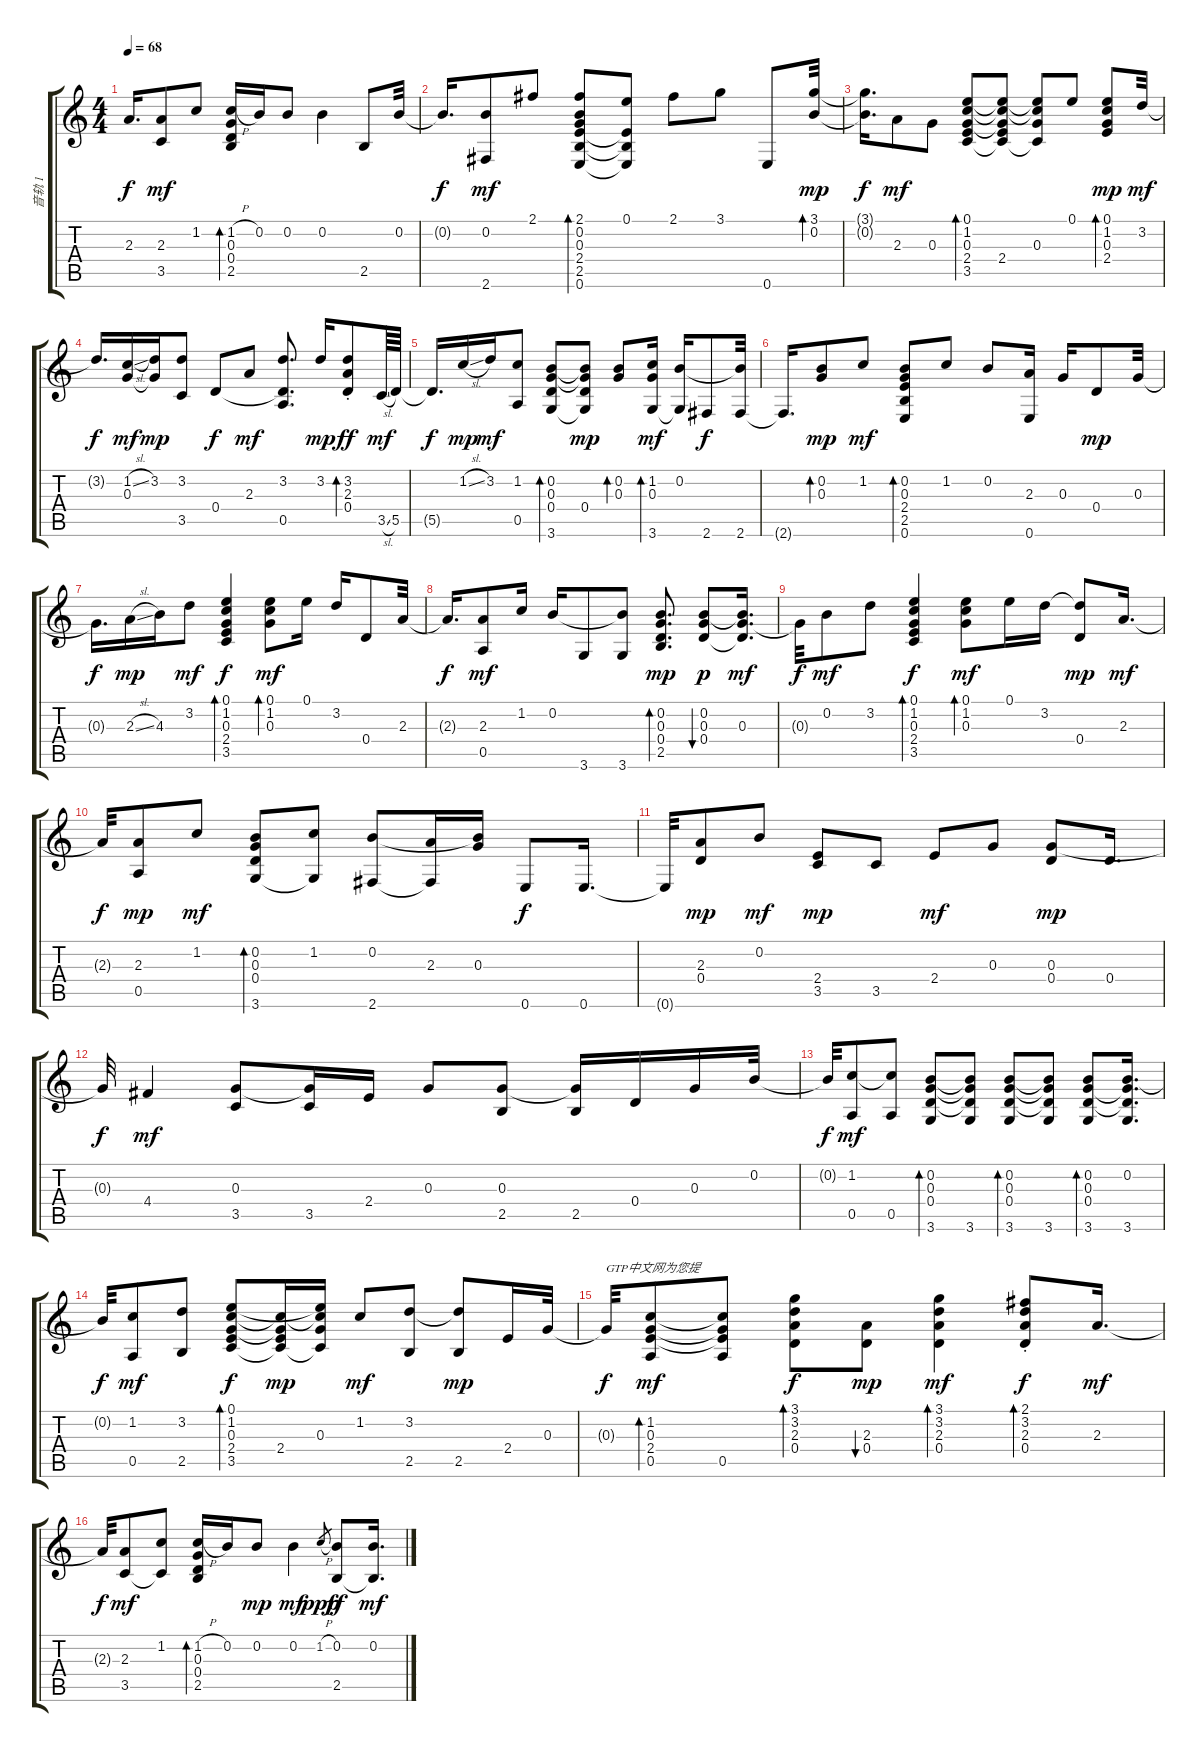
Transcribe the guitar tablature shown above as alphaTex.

\track ("音轨 1" "音轨 1") {instrument acousticguitarsteel}
\staff {score tabs}
\tuning (E4 B3 G3 D3 A2 E2) {hide}
\ts (4 4)
\tempo 68
\clef g2
\ks c
2.3{t}.16{d dy f} (2.3 3.5).8{dy mf} 1.2.8 (1.2{h} 0.3 0.4 2.5).16{bd 480} 0.2.16 0.2.8 0.2.4 2.5.8 0.2.32 |
0.2{t}.16{d dy f} (0.2 2.6).8{dy mf} 2.1.8 (2.1 0.2 0.3 2.4 2.5 0.6).8{bd 60} (0.1 2.4{t} 2.5{t} 0.6{t}).8 2.1.8 3.1.8 0.6.8 (3.1 0.2).32{bd 480 dy mp} |
(3.1{t} 0.2{t}).16{d dy f} 2.3.8{dy mf} 0.3.8 (0.1 1.2 0.3 2.4 3.5).8{bd 480} (0.1{t} 1.2{t} 0.3{t} 2.4 3.5{t}).8 (0.1{t} 1.2{t} 0.3 3.5{t}).8 0.1.8 (0.1 1.2 0.3 2.4).8{bd 120 dy mp} 3.2.32{dy mf} |
3.2{t}.16{d dy f} (1.2{sl} 0.3).16{dy mf} (3.2 0.3{t}).16{dy mp} (3.2 3.5).8 0.4.8{dy f} 2.3.8{dy mf} (3.2 0.4{t} 0.5).8{d} 3.2.16{dy mp} (3.2{st} 2.3{st} 0.4{st}).8{bd 30 dy ff} 3.5{sl}.64{dy mf} 5.5.64 |
5.5{t}.16{d dy f} 1.2{sl}.16{dy mp} 3.2.16{dy mf} (1.2 0.5).8 (0.2 0.3 0.4 3.6).8{bd 240} (0.2{t} 0.3{t} 0.4 3.6{t}).8{dy mp} (0.2 0.3).8{bd 480} (1.2 0.3 3.6).16{bd 240 dy mf} (0.2 3.6{t}).16 2.6.8{dy f} (0.2{t} 2.6).32 |
2.6{t}.16{d} (0.2 0.3).8{bd 480 dy mp} 1.2.8{dy mf} (0.2 0.3 2.4 2.5 0.6).8{bd 240} 1.2.8 0.2.8 (2.3 0.6).16 0.3.16 0.4.8{dy mp} 0.3.32 |
0.3{t}.16{d dy f} 2.3{sl}.16{dy mp} 4.3.16 3.2.8{dy mf} (0.1 1.2 0.3 2.4 3.5).4{bd 120 dy f} (0.1 1.2 0.3).8{bd 240 dy mf} 0.1.16 3.2.16 0.4.8 2.3.32 |
2.3{t}.16{d dy f} (2.3 0.5).8{dy mf} 1.2.16 0.2.16 3.6.8 (0.2{t} 3.6).8 (0.2 0.3 0.4 2.5).8{d bd 60 dy mp} (0.2 0.3 0.4).8{bu 60 dy p} (0.2{t} 0.3 0.4{t}).16{d dy mf} |
0.3{t}.32{dy f} 0.2.8{dy mf} 3.2.8 (0.1 1.2 0.3 2.4 3.5).4{bd 240 dy f} (0.1 1.2 0.3).8{bd 240 dy mf} 0.1.16 3.2.16 (3.2{t} 0.4).8{dy mp} 2.3.16{d dy mf} |
2.3{t}.32{dy f} (2.3 0.5).8{dy mp} 1.2.8{dy mf} (0.2 0.3 0.4 3.6).8{bd 240} (1.2 3.6{t}).8 (0.2 2.6).8 (2.3 2.6{t}).16 (0.2{t} 0.3).16 0.6.8{dy f} 0.6.16{d} |
0.6{t}.32 (2.3 0.4).8{dy mp} 0.2.8{dy mf} (2.4 3.5).8{dy mp} 3.5.8 2.4.8{dy mf} 0.3.8 (0.3 0.4).8{dy mp} 0.4.16{d} |
0.3{t}.32{dy f} 4.4.4{dy mf} (0.3 3.5).8 (0.3{t} 3.5).16 2.4.16 0.3.8 (0.3 2.5).8 (0.3{t} 2.5).16 0.4.16 0.3.16 0.2.32 |
0.2{t}.32{dy f} (1.2 0.5).8{dy mf} (1.2{t} 0.5).8 (0.2 0.3 0.4 3.6).8{bd 120} (0.2{t} 0.3{t} 0.4{t} 3.6).8 (0.2 0.3 0.4 3.6).8{bd 60} (0.2{t} 0.3{t} 0.4{t} 3.6).8 (0.2 0.3 0.4 3.6).8{bd 120} (0.2 0.3{t} 0.4{t} 3.6).16{d} |
0.2{t}.32{dy f} (1.2 0.5).8{dy mf} (3.2 2.5).8 (0.1 1.2 0.3 2.4 3.5).8{bd 120 dy f} (1.2{t} 0.3{t} 2.4 3.5{t}).16{dy mp} (0.1{t} 1.2{t} 0.3 3.5{t}).16 1.2.8{dy mf} (3.2 2.5).8 (3.2{t} 2.5).8{dy mp} 2.4.16 0.3.32 |
0.3{t}.32{txt "GTP中文网为您提" dy f} (1.2 0.3 2.4 0.5).8{bd 120 dy mf} (1.2{t} 0.3{t} 2.4{t} 0.5).8 (3.1 3.2 2.3 0.4).8{bd 60 dy f} (2.3 0.4).8{bu 60 dy mp} (3.1 3.2 2.3 0.4).4{bd 60 dy mf} (2.1{st} 3.2{st} 2.3{st} 0.4{st}).8{bd 60 dy f} 2.3.16{d dy mf} |
2.3{t}.32{dy f} (2.3 3.5).8{dy mf} (1.2 3.5{t}).8 (1.2{h} 0.3 0.4 2.5).16{bd 480} 0.2.16 0.2.8{dy mp} 0.2.4{dy mf} 1.2{h}.8{gr dy ppp} (0.2 2.5).8{dy ff} (0.2 2.5{t}).16{d dy mf}
